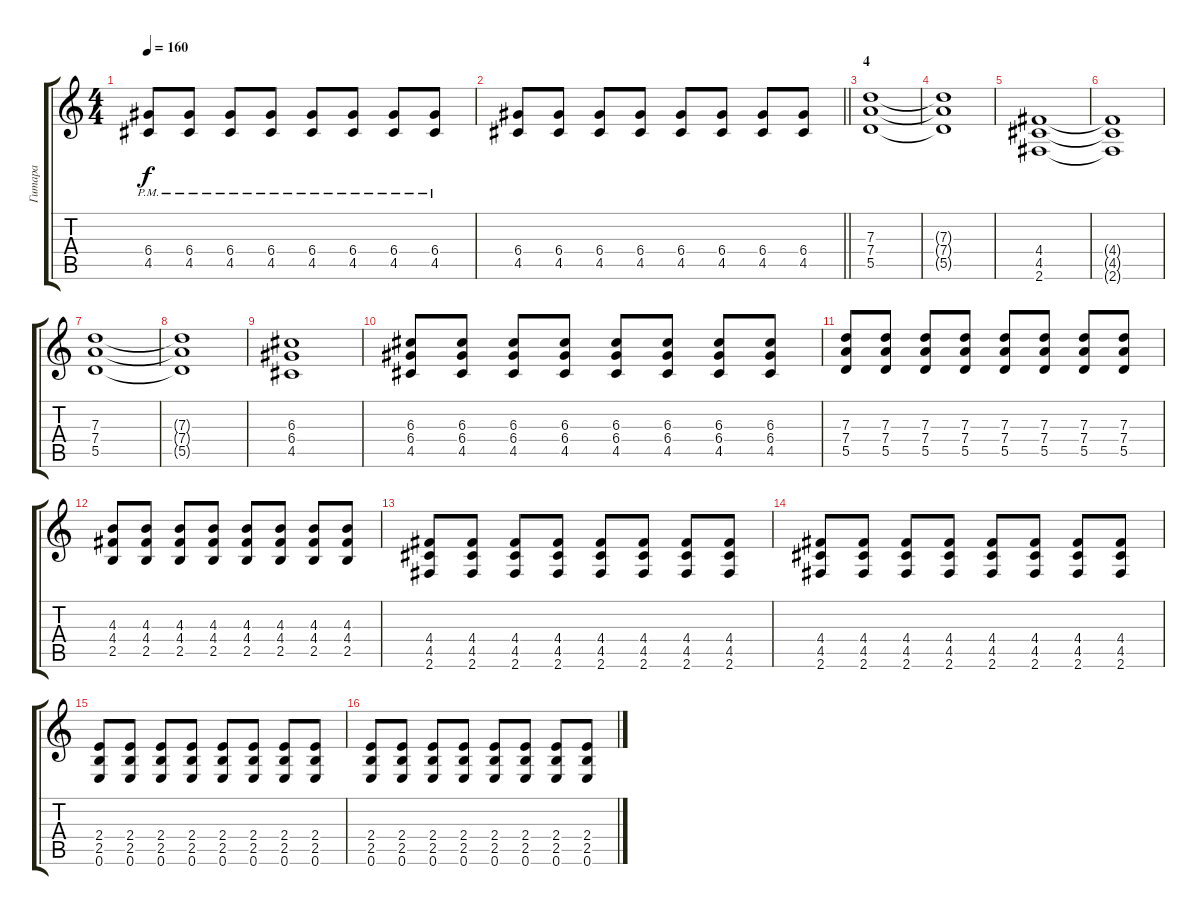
\track ("Гитара" "Гитара") {instrument distortionguitar}
\staff {score tabs}
\tuning (E4 B3 G3 D3 A2 E2) {hide}
\ts (4 4)
\tempo 160
\clef g2
\ks c
(6.4{pm} 4.5{pm}).8{dy f} (6.4{pm} 4.5{pm}).8 (6.4{pm} 4.5{pm}).8 (6.4{pm} 4.5{pm}).8 (6.4{pm} 4.5{pm}).8 (6.4{pm} 4.5{pm}).8 (6.4{pm} 4.5{pm}).8 (6.4{pm} 4.5{pm}).8 |
\barLineRight lightlight
(6.4 4.5).8 (6.4 4.5).8 (6.4 4.5).8 (6.4 4.5).8 (6.4 4.5).8 (6.4 4.5).8 (6.4 4.5).8 (6.4 4.5).8 |
\section ("" "4")
(7.3 7.4 5.5).1 |
(7.3{t} 7.4{t} 5.5{t}).1 |
(4.4 4.5 2.6).1 |
(4.4{t} 4.5{t} 2.6{t}).1 |
(7.3 7.4 5.5).1 |
(7.3{t} 7.4{t} 5.5{t}).1 |
(6.3 6.4 4.5).1 |
(6.3 6.4 4.5).8 (6.3 6.4 4.5).8 (6.3 6.4 4.5).8 (6.3 6.4 4.5).8 (6.3 6.4 4.5).8 (6.3 6.4 4.5).8 (6.3 6.4 4.5).8 (6.3 6.4 4.5).8 |
(7.3 7.4 5.5).8 (7.3 7.4 5.5).8 (7.3 7.4 5.5).8 (7.3 7.4 5.5).8 (7.3 7.4 5.5).8 (7.3 7.4 5.5).8 (7.3 7.4 5.5).8 (7.3 7.4 5.5).8 |
(4.3 4.4 2.5).8 (4.3 4.4 2.5).8 (4.3 4.4 2.5).8 (4.3 4.4 2.5).8 (4.3 4.4 2.5).8 (4.3 4.4 2.5).8 (4.3 4.4 2.5).8 (4.3 4.4 2.5).8 |
(4.4 4.5 2.6).8 (4.4 4.5 2.6).8 (4.4 4.5 2.6).8 (4.4 4.5 2.6).8 (4.4 4.5 2.6).8 (4.4 4.5 2.6).8 (4.4 4.5 2.6).8 (4.4 4.5 2.6).8 |
(4.4 4.5 2.6).8 (4.4 4.5 2.6).8 (4.4 4.5 2.6).8 (4.4 4.5 2.6).8 (4.4 4.5 2.6).8 (4.4 4.5 2.6).8 (4.4 4.5 2.6).8 (4.4 4.5 2.6).8 |
(2.4 2.5 0.6).8 (2.4 2.5 0.6).8 (2.4 2.5 0.6).8 (2.4 2.5 0.6).8 (2.4 2.5 0.6).8 (2.4 2.5 0.6).8 (2.4 2.5 0.6).8 (2.4 2.5 0.6).8 |
(2.4 2.5 0.6).8 (2.4 2.5 0.6).8 (2.4 2.5 0.6).8 (2.4 2.5 0.6).8 (2.4 2.5 0.6).8 (2.4 2.5 0.6).8 (2.4 2.5 0.6).8 (2.4 2.5 0.6).8
